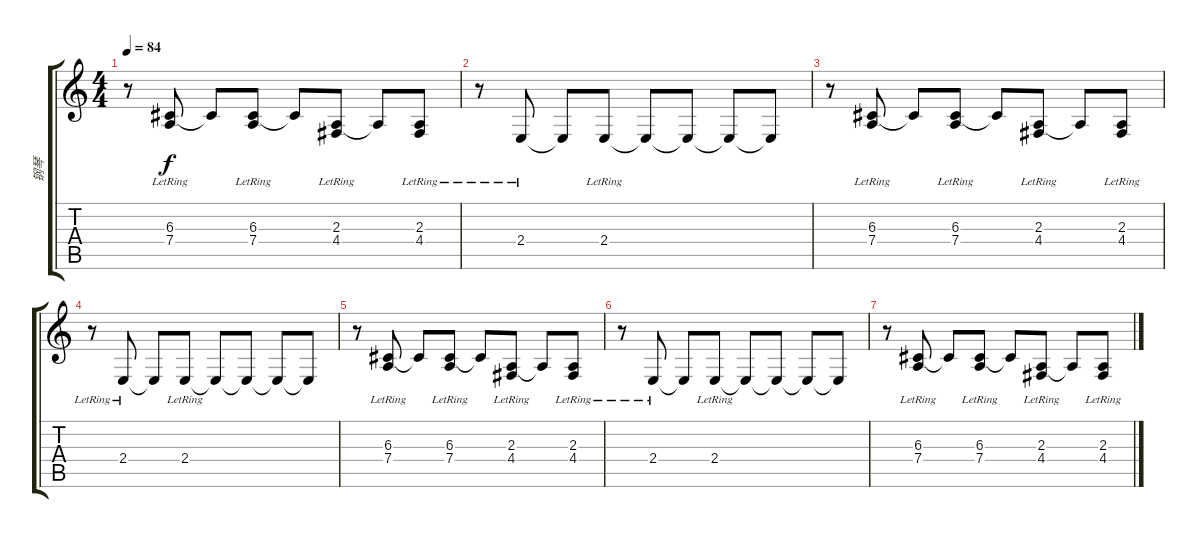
\track ("钢琴" "钢琴") {instrument acousticgrandpiano}
\staff {score tabs}
\tuning (E4 B3 G3 D3 A2 E2) {hide}
\ts (4 4)
\tempo 84
\clef g2
\ks c
r.8{dy f} (6.3{lr} 7.4{lr}).8 6.3{t}.8 (6.3{lr} 7.4{lr}).8 6.3{t}.8 (2.3{lr} 4.4{lr}).8 2.3{t}.8 (2.3{lr} 4.4{lr}).8 |
r.8 2.4{lr}.8 2.4{t}.8 2.4{lr}.8 2.4{t}.8 2.4{t}.8 2.4{t}.8 2.4{t}.8 |
r.8 (6.3{lr} 7.4{lr}).8 6.3{t}.8 (6.3{lr} 7.4{lr}).8 6.3{t}.8 (2.3{lr} 4.4{lr}).8 2.3{t}.8 (2.3{lr} 4.4{lr}).8 |
r.8 2.4{lr}.8 2.4{t}.8 2.4{lr}.8 2.4{t}.8 2.4{t}.8 2.4{t}.8 2.4{t}.8 |
r.8 (6.3{lr} 7.4{lr}).8 6.3{t}.8 (6.3{lr} 7.4{lr}).8 6.3{t}.8 (2.3{lr} 4.4{lr}).8 2.3{t}.8 (2.3{lr} 4.4{lr}).8 |
r.8 2.4{lr}.8 2.4{t}.8 2.4{lr}.8 2.4{t}.8 2.4{t}.8 2.4{t}.8 2.4{t}.8 |
r.8 (6.3{lr} 7.4{lr}).8 6.3{t}.8 (6.3{lr} 7.4{lr}).8 6.3{t}.8 (2.3{lr} 4.4{lr}).8 2.3{t}.8 (2.3{lr} 4.4{lr}).8
